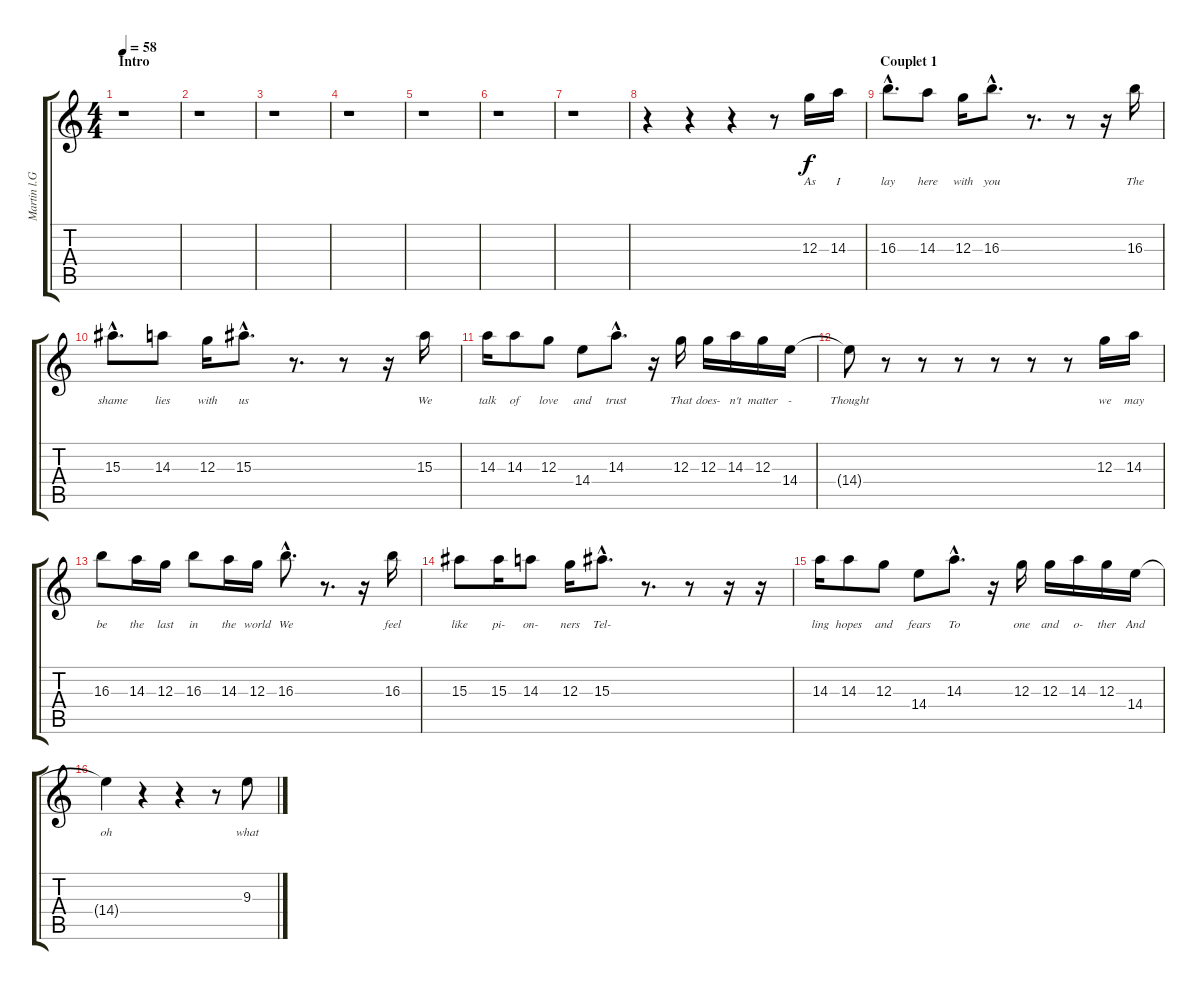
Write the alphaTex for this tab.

\track ("Martin l.Gore" "Martin l.G") {instrument acousticguitarsteel}
\staff {score tabs}
\tuning (E4 B3 G3 D3 A2 E2) {hide}
\ts (4 4)
\section ("" "Intro")
\tempo 58
\clef g2
\ks c
r.1{dy f instrument acousticguitarsteel} |
r.1 |
r.1 |
r.1 |
r.1 |
r.1 |
r.1 |
r.4 r.4 r.4 r.8 12.3.16{lyrics (0 "As") lyrics (1 "") lyrics (2 "") lyrics (3 "") lyrics (4 "")} 14.3.16{lyrics (0 "I") lyrics (1 "") lyrics (2 "") lyrics (3 "") lyrics (4 "")} |
\section ("" "Couplet 1")
16.3{hac}.8{d lyrics (0 "lay") lyrics (1 "") lyrics (2 "") lyrics (3 "") lyrics (4 "")} 14.3.8{lyrics (0 "here") lyrics (1 "") lyrics (2 "") lyrics (3 "") lyrics (4 "")} 12.3.16{lyrics (0 "with") lyrics (1 "") lyrics (2 "") lyrics (3 "") lyrics (4 "")} 16.3{hac}.8{d lyrics (0 "you") lyrics (1 "") lyrics (2 "") lyrics (3 "") lyrics (4 "")} r.8{d} r.8 r.16 16.3.16{lyrics (0 "The") lyrics (1 "") lyrics (2 "") lyrics (3 "") lyrics (4 "")} |
15.3{hac}.8{d lyrics (0 "shame") lyrics (1 "") lyrics (2 "") lyrics (3 "") lyrics (4 "")} 14.3.8{lyrics (0 "lies") lyrics (1 "") lyrics (2 "") lyrics (3 "") lyrics (4 "")} 12.3.16{lyrics (0 "with") lyrics (1 "") lyrics (2 "") lyrics (3 "") lyrics (4 "")} 15.3{hac}.8{d lyrics (0 "us") lyrics (1 "") lyrics (2 "") lyrics (3 "") lyrics (4 "")} r.8{d} r.8 r.16 15.3.16{lyrics (0 "We") lyrics (1 "") lyrics (2 "") lyrics (3 "") lyrics (4 "")} |
14.3.16{lyrics (0 "talk") lyrics (1 "") lyrics (2 "") lyrics (3 "") lyrics (4 "")} 14.3.8{lyrics (0 "of") lyrics (1 "") lyrics (2 "") lyrics (3 "") lyrics (4 "")} 12.3.8{lyrics (0 "love") lyrics (1 "") lyrics (2 "") lyrics (3 "") lyrics (4 "")} 14.4.8{lyrics (0 "and") lyrics (1 "") lyrics (2 "") lyrics (3 "") lyrics (4 "")} 14.3{hac}.8{d lyrics (0 "trust") lyrics (1 "") lyrics (2 "") lyrics (3 "") lyrics (4 "")} r.16 12.3.16{lyrics (0 "That") lyrics (1 "") lyrics (2 "") lyrics (3 "") lyrics (4 "")} 12.3.16{lyrics (0 "does-") lyrics (1 "") lyrics (2 "") lyrics (3 "") lyrics (4 "")} 14.3.16{lyrics (0 "n't") lyrics (1 "") lyrics (2 "") lyrics (3 "") lyrics (4 "")} 12.3.16{lyrics (0 "matter") lyrics (1 "") lyrics (2 "") lyrics (3 "") lyrics (4 "")} 14.4.16{lyrics (0 "-") lyrics (1 "") lyrics (2 "") lyrics (3 "") lyrics (4 "")} |
14.4{t}.8{lyrics (0 "Thought") lyrics (1 "") lyrics (2 "") lyrics (3 "") lyrics (4 "")} r.8 r.8 r.8 r.8 r.8 r.8 12.3.16{lyrics (0 "we") lyrics (1 "") lyrics (2 "") lyrics (3 "") lyrics (4 "")} 14.3.16{lyrics (0 "may") lyrics (1 "") lyrics (2 "") lyrics (3 "") lyrics (4 "")} |
16.3.8{lyrics (0 "be") lyrics (1 "") lyrics (2 "") lyrics (3 "") lyrics (4 "")} 14.3.16{lyrics (0 "the") lyrics (1 "") lyrics (2 "") lyrics (3 "") lyrics (4 "")} 12.3.16{lyrics (0 "last") lyrics (1 "") lyrics (2 "") lyrics (3 "") lyrics (4 "")} 16.3.8{lyrics (0 "in") lyrics (1 "") lyrics (2 "") lyrics (3 "") lyrics (4 "")} 14.3.16{lyrics (0 "the") lyrics (1 "") lyrics (2 "") lyrics (3 "") lyrics (4 "")} 12.3.16{lyrics (0 "world") lyrics (1 "") lyrics (2 "") lyrics (3 "") lyrics (4 "")} 16.3{hac}.8{d lyrics (0 "We") lyrics (1 "") lyrics (2 "") lyrics (3 "") lyrics (4 "")} r.8{d} r.16 16.3.16{lyrics (0 "feel") lyrics (1 "") lyrics (2 "") lyrics (3 "") lyrics (4 "")} |
15.3.8{lyrics (0 "like") lyrics (1 "") lyrics (2 "") lyrics (3 "") lyrics (4 "")} 15.3.16{lyrics (0 "pi-") lyrics (1 "") lyrics (2 "") lyrics (3 "") lyrics (4 "")} 14.3.8{lyrics (0 "on-") lyrics (1 "") lyrics (2 "") lyrics (3 "") lyrics (4 "")} 12.3.16{lyrics (0 "ners") lyrics (1 "") lyrics (2 "") lyrics (3 "") lyrics (4 "")} 15.3{hac}.8{d lyrics (0 "Tel-") lyrics (1 "") lyrics (2 "") lyrics (3 "") lyrics (4 "")} r.8{d} r.8 r.16 r.16 |
14.3.16{lyrics (0 "ling") lyrics (1 "") lyrics (2 "") lyrics (3 "") lyrics (4 "")} 14.3.8{lyrics (0 "hopes") lyrics (1 "") lyrics (2 "") lyrics (3 "") lyrics (4 "")} 12.3.8{lyrics (0 "and") lyrics (1 "") lyrics (2 "") lyrics (3 "") lyrics (4 "")} 14.4.8{lyrics (0 "fears") lyrics (1 "") lyrics (2 "") lyrics (3 "") lyrics (4 "")} 14.3{hac}.8{d lyrics (0 "To") lyrics (1 "") lyrics (2 "") lyrics (3 "") lyrics (4 "")} r.16 12.3.16{lyrics (0 "one") lyrics (1 "") lyrics (2 "") lyrics (3 "") lyrics (4 "")} 12.3.16{lyrics (0 "and") lyrics (1 "") lyrics (2 "") lyrics (3 "") lyrics (4 "")} 14.3.16{lyrics (0 "o-") lyrics (1 "") lyrics (2 "") lyrics (3 "") lyrics (4 "")} 12.3.16{lyrics (0 "ther") lyrics (1 "") lyrics (2 "") lyrics (3 "") lyrics (4 "")} 14.4.16{lyrics (0 "And") lyrics (1 "") lyrics (2 "") lyrics (3 "") lyrics (4 "")} |
14.4{t}.4{lyrics (0 "oh") lyrics (1 "") lyrics (2 "") lyrics (3 "") lyrics (4 "")} r.4 r.4 r.8 9.3.8{lyrics (0 "what") lyrics (1 "") lyrics (2 "") lyrics (3 "") lyrics (4 "")}
